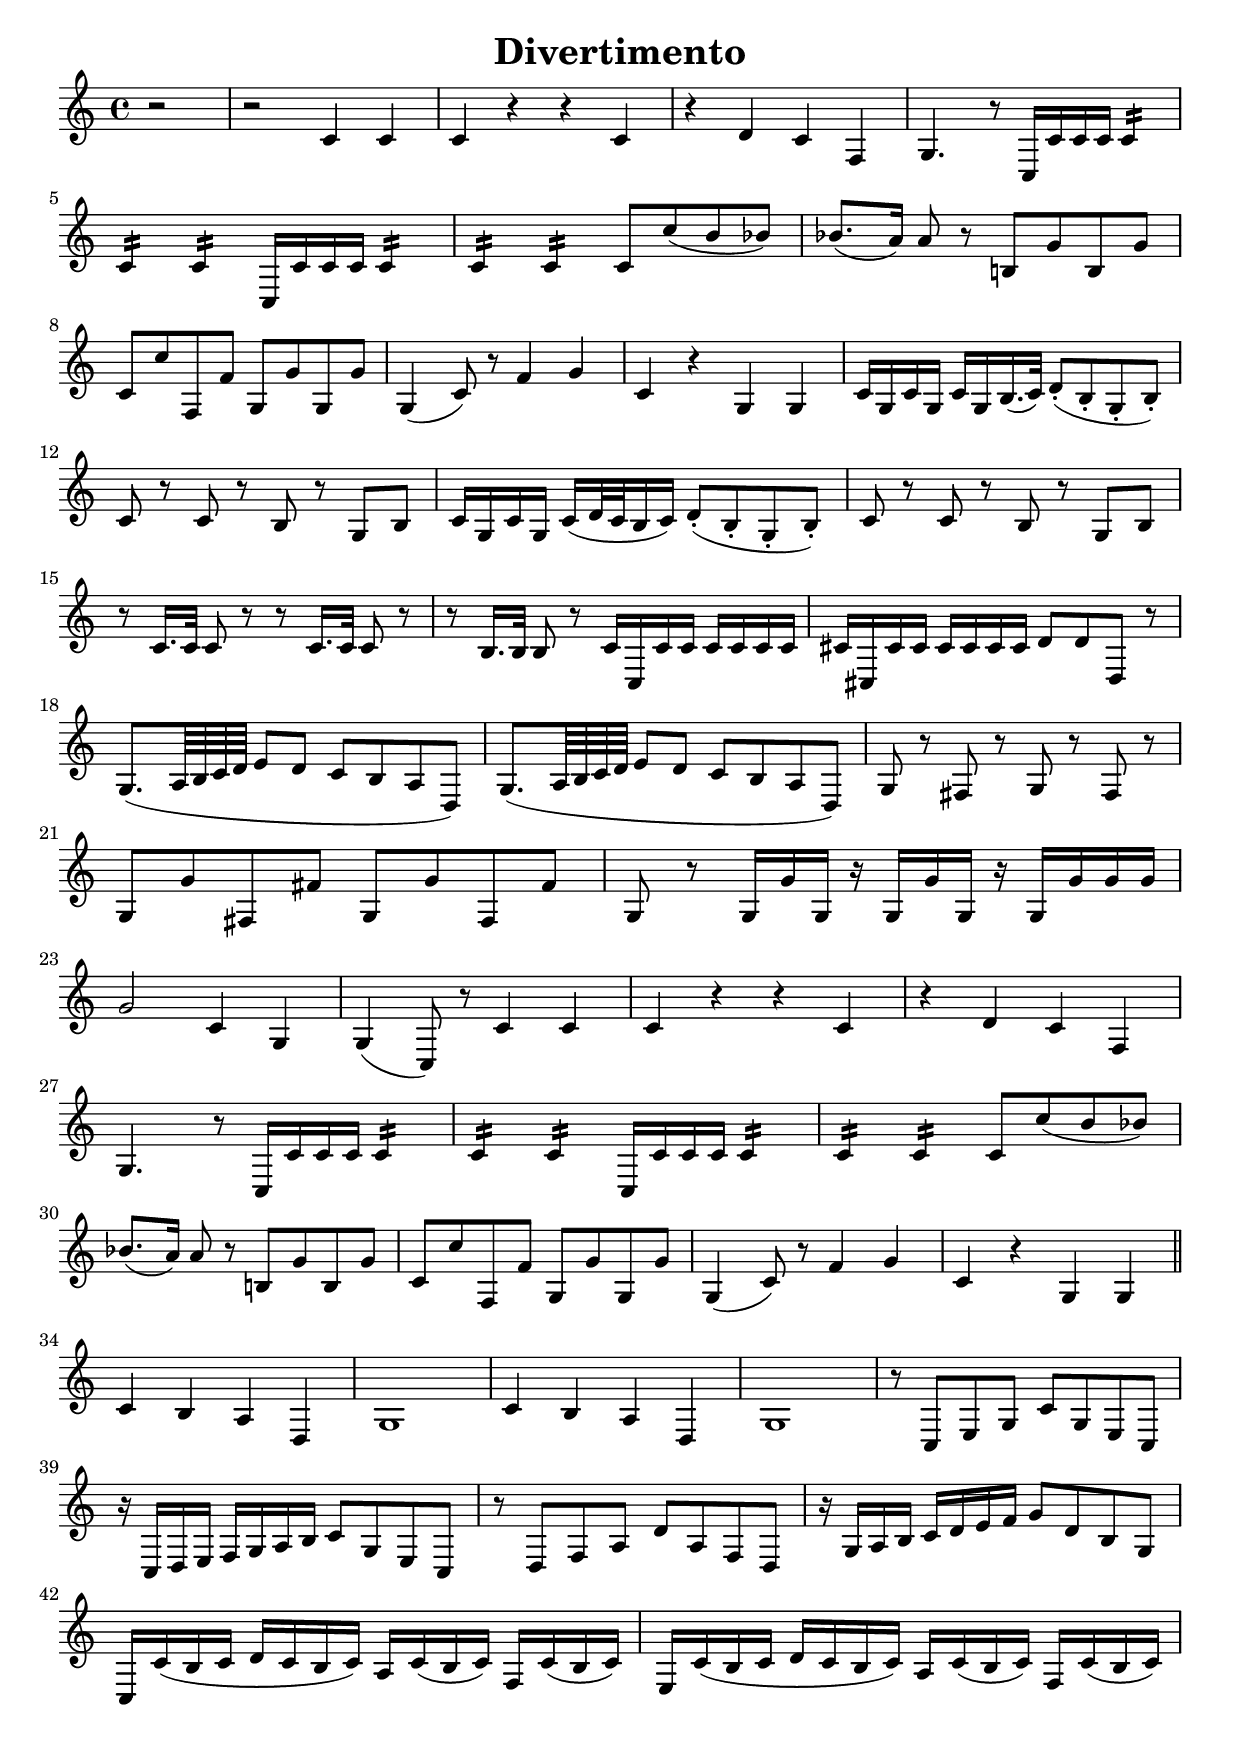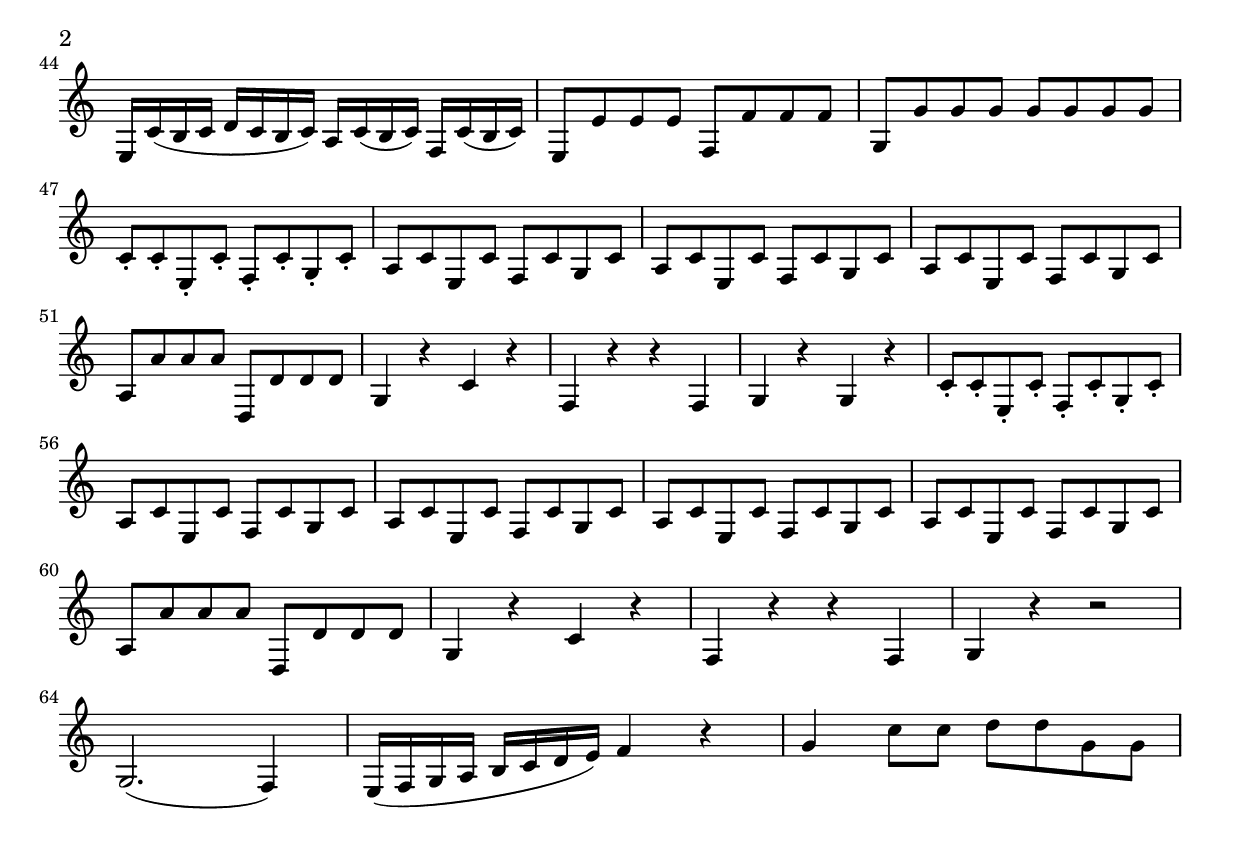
\header{
    title = "Divertimento"
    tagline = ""
}

%\paper {
%    page-count = 2
%}

\score {
    \layout {
        indent = #0
        ragged-last = ##f
    }
    \transpose c c' {
        \key c \major

        % m1
        \partial 2 r2
        r2 c4 c
        c r r c
        r d c f,
        g,4. r8 c,16 c c c c4:16
        \break

        % m5
        c: c: c,16 c c c c4:16
        c: c: c8 c' (b bes)
        bes8. (a16) a8 r b,! g b, g
        \break

        % m8
        c c' f, f g, g g, g
        g,4 (c8) r f4 g
        c r g, g,
        c16 g, c g, c g, b,16. (c32) d8-. (b,-. g,-. b,-.)
        \break

        % m12
        c8 r c r b, r g, b,
        c16 g, c g, c (d32 c b,16 c) d8-. (b,-. g,-. b,-.)
        c8 r c r b, r g, b,
        \break

        % m15
        r c16. c32 c8 r r c16. c32 c8 r
        r b,16. b,32 b,8 r c16 c, c c c c c c
        cis cis, cis cis cis cis cis cis d8 d d, r
        \break

        % m18
        g,8. (a,64 b, c d e8 d c b, a, d,)
        g,8. (a,64 b, c d e8 d c b, a, d,)
        g, r fis, r g, r fis, r
        \break

        % m21
        g, g fis, fis g, g fis, fis
        g, r g,16 g g, r g, g g, r g, g g g
        \break

        % m23
        g2 c4 g,
        g, (c,8) r c4 c
        c r r c
        r d c f,
        \break

        % m27
        g,4. r8 c,16 c c c c4:16
        c: c: c,16 c c c c4:16
        c: c: c8 c' (b bes)
        \break

        % m30
        bes8. (a16) a8 r b,! g b, g
        c c' f, f g, g g, g
        g,4 (c8) r f4 g
        c r g, g,
        \bar "||"
        \break

        % m34
        c4 b, a, d,
        g,1
        c4 b, a, d,
        g,1
        r8 c, e, g, c g, e, c,
        \break

        % m39
        r16 c, d, e, f, g, a, b, c8 g, e, c,
        r d, f, a, d a, f, d,
        r16 g, a, b, c d e f g8 d b, g,

        % m42
        c,16 c (b, c d c b, c) a, c (b, c) f, c (b, c)
        e, c (b, c d c b, c) a, c (b, c) f, c (b, c)
        \break

        % m44
        e, c (b, c d c b, c) a, c (b, c) f, c (b, c)
        e,8 e e e f, f f f
        g, g g g g g g g
        \break

        % m47
        c-. c-. e,-. c-. f,-. c-. g,-. c-.
        a, c e, c f, c g, c
        a, c e, c f, c g, c
        a, c e, c f, c g, c
        \break

        % m51
        a, a a a d, d d d
        g,4 r c r
        f, r r f,
        g, r g, r
        c8-. c-. e,-. c-. f,-. c-. g,-. c-.
        \break

        % m56
        a, c e, c f, c g, c
        a, c e, c f, c g, c
        a, c e, c f, c g, c
        a, c e, c f, c g, c
        \break

        % m60
        a, a a a d, d d d
        g,4 r c r
        f, r r f,
        g, r r2
        \break

        % m64
        g,2. (f,4)
        e,16 (f, g, a, b, c d e) f4 r
        g c'8 c' d' d' g g
        \break
    }
}


\version "2.20.0"  % necessary for upgrading to future LilyPond versions.
